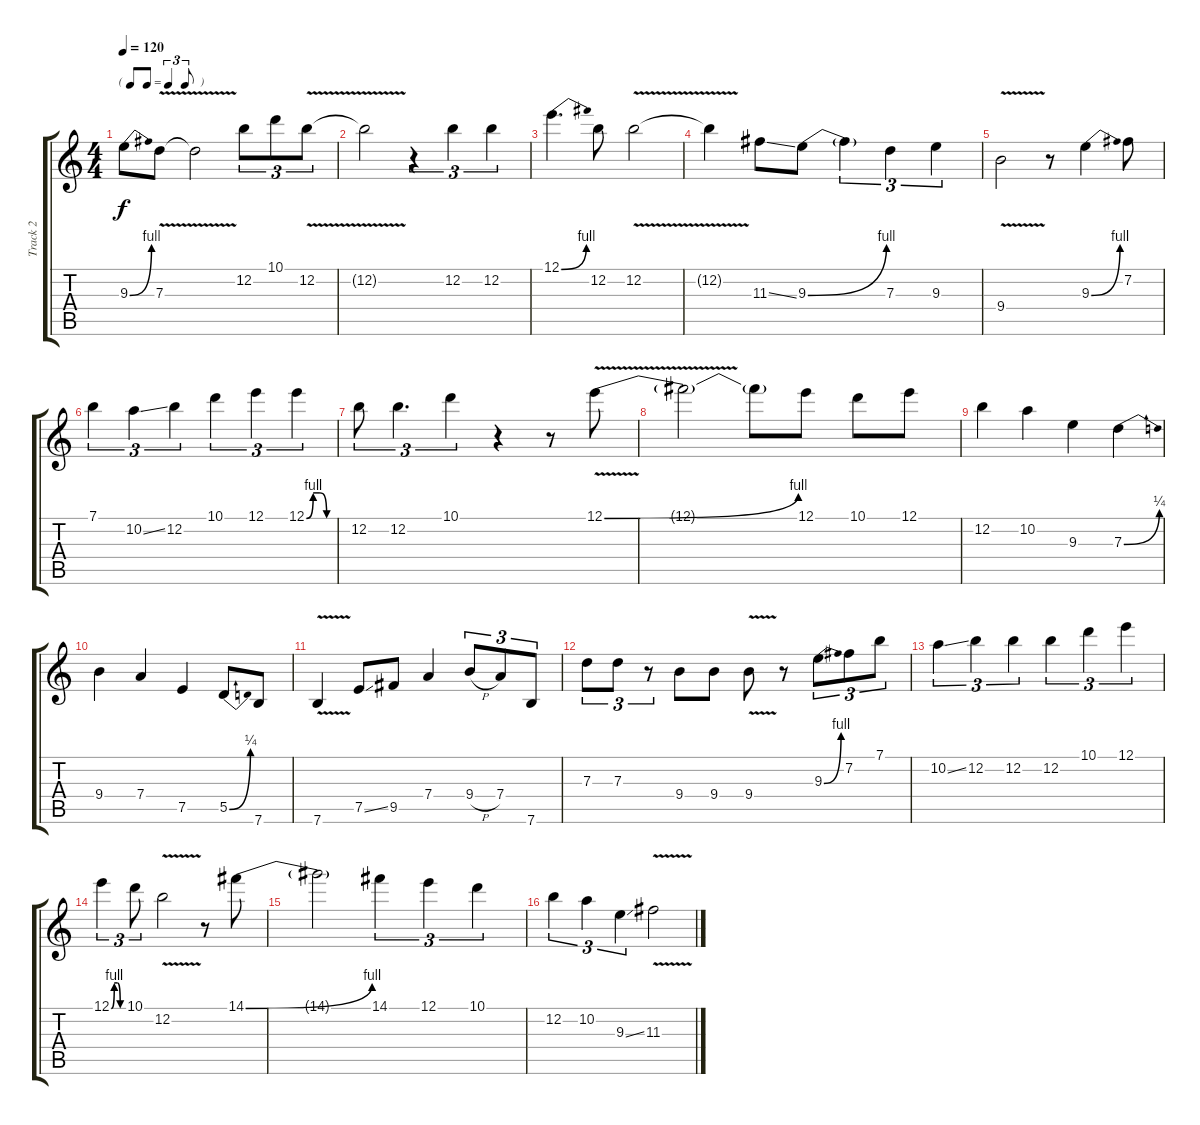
\track ("Track 2" "Track 2") {instrument electricguitarjazz}
\staff {score tabs}
\tuning (E4 B3 G3 D3 A2 E2) {hide}
\ts (4 4)
\tf triplet8th
\tempo 120
\clef g2
\ks c
9.3{be (bend 0 0 60 4)}.8{dy f} 7.3{v}.8 7.3{t}.2 12.2.8{tu (3 2)} 10.1.8{tu (3 2)} 12.2{v}.8{tu (3 2)} |
12.2{t}.2 r.4{tu (3 2)} 12.2.4{tu (3 2)} 12.2.4{tu (3 2)} |
12.1{be (bend 0 0 60 4)}.4{d} 12.2.8 12.2{v}.2 |
12.2{t}.4 11.3{ss}.8 9.3{be (bend 0 0 60 4)}.8 9.3{t}.4{tu (3 2)} 7.3.4{tu (3 2)} 9.3.4{tu (3 2)} |
9.4{v}.2 r.8 9.3{be (bend 0 0 60 4)}.4 7.2.8 |
7.1.4{tu (3 2)} 10.2{ss}.4{tu (3 2)} 12.2.4{tu (3 2)} 10.1.4{tu (3 2)} 12.1.4{tu (3 2)} 12.1{be (custom 0 0 15 4 30 4 45 0 60 0)}.4{tu (3 2)} |
12.2.8{tu (3 2)} 12.2.4{d tu (3 2)} 10.1.4{tu (3 2)} r.4 r.8 12.1{be (bend 0 0 60 4) v}.8 |
12.1{t}.2 12.1{t}.8 12.1.8 10.1.8 12.1.8 |
12.2.4 10.2.4 9.3.4 7.3{be (bend 0 0 60 1)}.4 |
9.4.4 7.4.4 7.5.4 5.5{be (bend 0 0 60 1)}.8 7.6.8 |
7.6{v}.4 7.5{ss}.8 9.5.8 7.4.4 9.4{h}.8{tu (3 2)} 7.4.8{tu (3 2)} 7.6.8{tu (3 2)} |
7.3.8{tu (3 2)} 7.3.8{tu (3 2)} r.8{tu (3 2)} 9.4.8 9.4.8 9.4{v}.8 r.8 9.3{be (bend 0 0 60 4)}.8{tu (3 2)} 7.2.8{tu (3 2)} 7.1.8{tu (3 2)} |
10.2{ss}.4{tu (3 2)} 12.2.4{tu (3 2)} 12.2.4{tu (3 2)} 12.2.4{tu (3 2)} 10.1.4{tu (3 2)} 12.1.4{tu (3 2)} |
12.1{be (custom 0 0 15 4 30 4 45 0 60 0)}.4{tu (3 2)} 10.1.8{tu (3 2)} 12.2{v}.2 r.8 14.1{be (bend 0 0 60 4)}.8 |
14.1{t}.2 14.1.4{tu (3 2)} 12.1.4{tu (3 2)} 10.1.4{tu (3 2)} |
12.2.4{tu (3 2)} 10.2.4{tu (3 2)} 9.3{ss}.4{tu (3 2)} 11.3{v}.2
